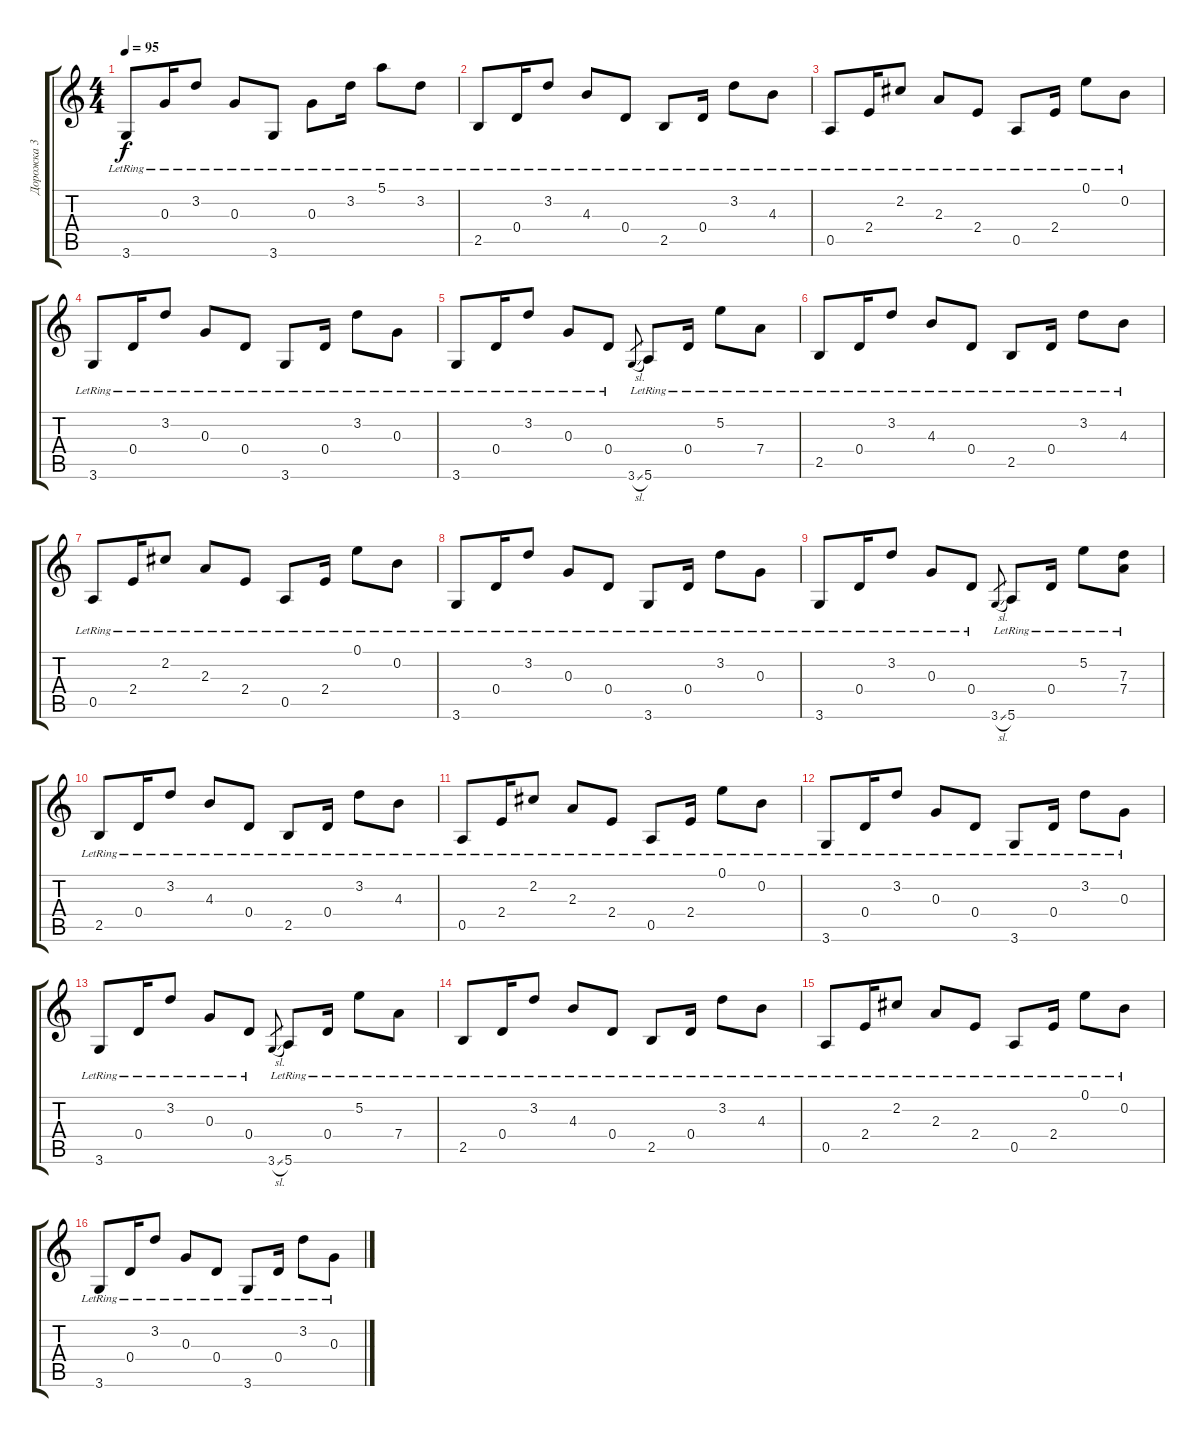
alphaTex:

\track ("Дорожка 3" "Дорожка 3") {instrument electricguitarjazz}
\staff {score tabs}
\tuning (E4 B3 G3 D3 A2 E2) {hide}
\ts (4 4)
\tempo 95
\clef g2
\ks c
3.6{lr}.8{dy f} 0.3{lr}.16 3.2{lr}.8 0.3{lr}.8 3.6{lr}.8 0.3{lr}.8 3.2{lr}.16 5.1{lr}.8 3.2{lr}.8 |
2.5{lr}.8 0.4{lr}.16 3.2{lr}.8 4.3{lr}.8 0.4{lr}.8 2.5{lr}.8 0.4{lr}.16 3.2{lr}.8 4.3{lr}.8 |
0.5{lr}.8 2.4{lr}.16 2.2{lr}.8 2.3{lr}.8 2.4{lr}.8 0.5{lr}.8 2.4{lr}.16 0.1{lr}.8 0.2{lr}.8 |
3.6{lr}.8 0.4{lr}.16 3.2{lr}.8 0.3{lr}.8 0.4{lr}.8 3.6{lr}.8 0.4{lr}.16 3.2{lr}.8 0.3{lr}.8 |
3.6{lr}.8 0.4{lr}.16 3.2{lr}.8 0.3{lr}.8 0.4{lr}.8 3.6{sl}.8{gr} 5.6{lr}.8 0.4{lr}.16 5.2{lr}.8 7.4{lr}.8 |
2.5{lr}.8 0.4{lr}.16 3.2{lr}.8 4.3{lr}.8 0.4{lr}.8 2.5{lr}.8 0.4{lr}.16 3.2{lr}.8 4.3{lr}.8 |
0.5{lr}.8 2.4{lr}.16 2.2{lr}.8 2.3{lr}.8 2.4{lr}.8 0.5{lr}.8 2.4{lr}.16 0.1{lr}.8 0.2{lr}.8 |
3.6{lr}.8 0.4{lr}.16 3.2{lr}.8 0.3{lr}.8 0.4{lr}.8 3.6{lr}.8 0.4{lr}.16 3.2{lr}.8 0.3{lr}.8 |
3.6{lr}.8 0.4{lr}.16 3.2{lr}.8 0.3{lr}.8 0.4{lr}.8 3.6{sl}.8{gr} 5.6{lr}.8 0.4{lr}.16 5.2{lr}.8 (7.3 7.4{lr}).8 |
2.5{lr}.8 0.4{lr}.16 3.2{lr}.8 4.3{lr}.8 0.4{lr}.8 2.5{lr}.8 0.4{lr}.16 3.2{lr}.8 4.3{lr}.8 |
0.5{lr}.8 2.4{lr}.16 2.2{lr}.8 2.3{lr}.8 2.4{lr}.8 0.5{lr}.8 2.4{lr}.16 0.1{lr}.8 0.2{lr}.8 |
3.6{lr}.8 0.4{lr}.16 3.2{lr}.8 0.3{lr}.8 0.4{lr}.8 3.6{lr}.8 0.4{lr}.16 3.2{lr}.8 0.3{lr}.8 |
3.6{lr}.8 0.4{lr}.16 3.2{lr}.8 0.3{lr}.8 0.4{lr}.8 3.6{sl}.8{gr} 5.6{lr}.8 0.4{lr}.16 5.2{lr}.8 7.4{lr}.8 |
2.5{lr}.8 0.4{lr}.16 3.2{lr}.8 4.3{lr}.8 0.4{lr}.8 2.5{lr}.8 0.4{lr}.16 3.2{lr}.8 4.3{lr}.8 |
0.5{lr}.8 2.4{lr}.16 2.2{lr}.8 2.3{lr}.8 2.4{lr}.8 0.5{lr}.8 2.4{lr}.16 0.1{lr}.8 0.2{lr}.8 |
3.6{lr}.8 0.4{lr}.16 3.2{lr}.8 0.3{lr}.8 0.4{lr}.8 3.6{lr}.8 0.4{lr}.16 3.2{lr}.8 0.3{lr}.8
